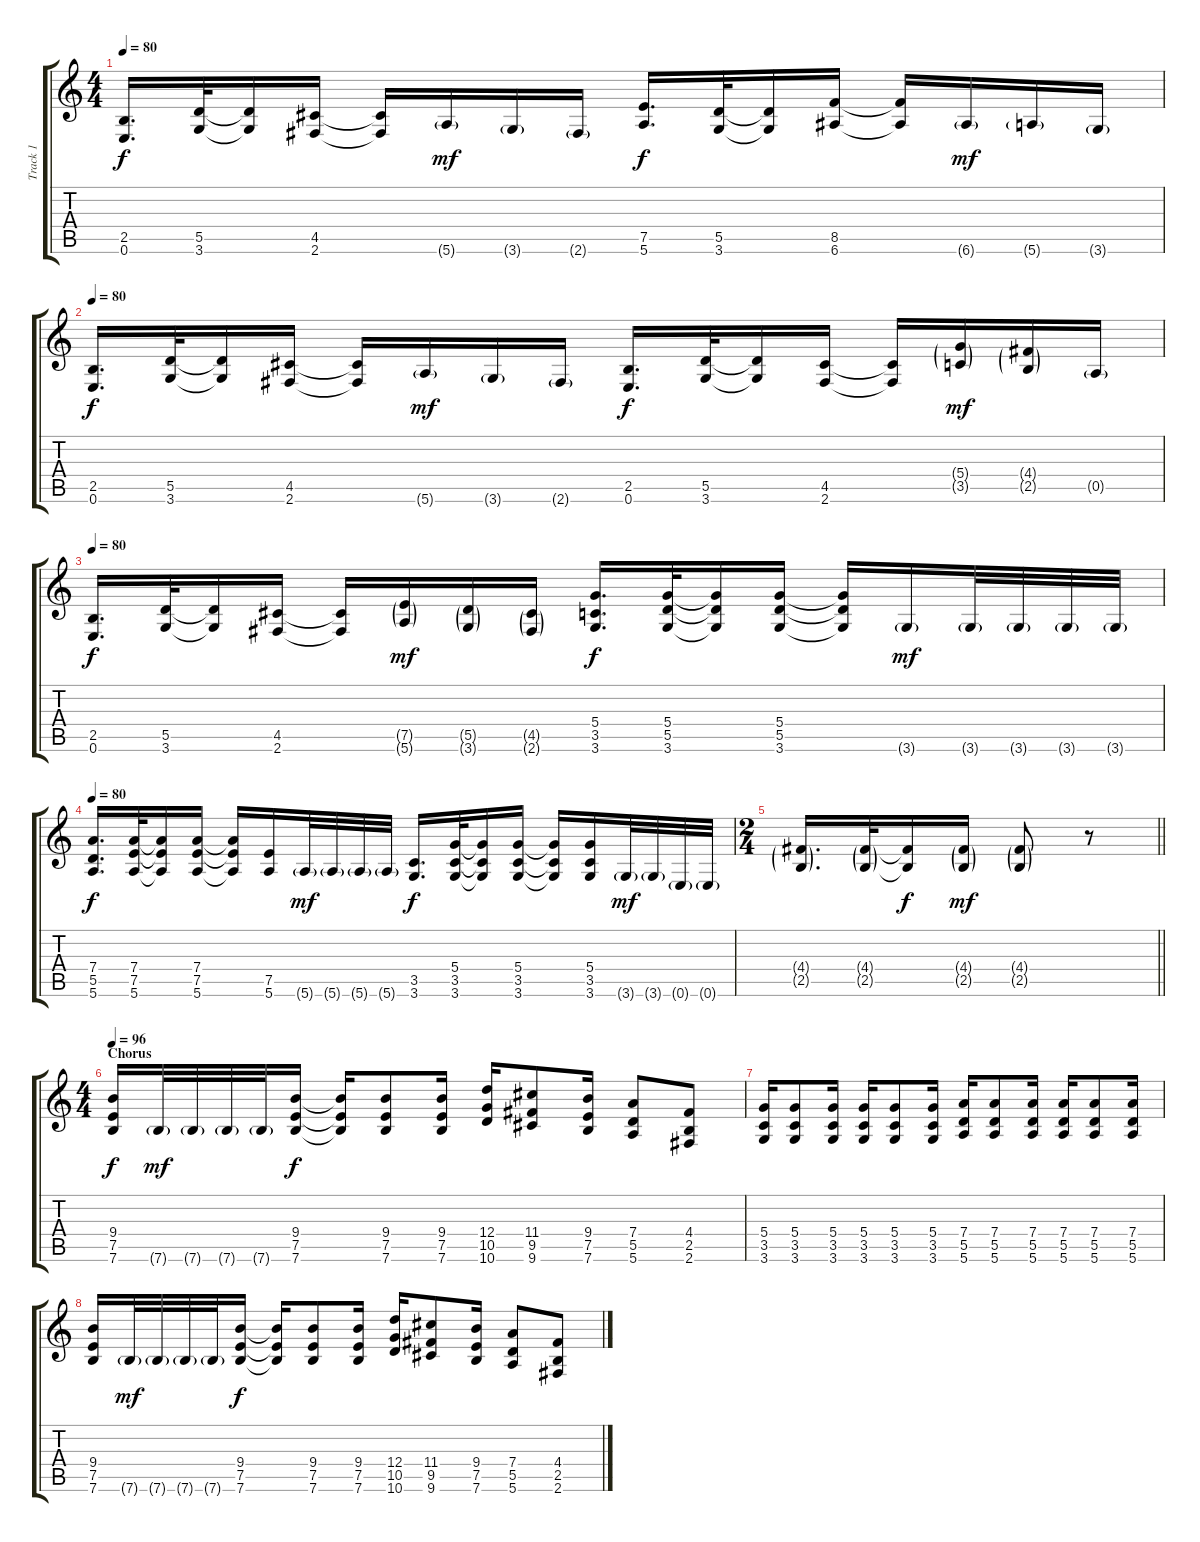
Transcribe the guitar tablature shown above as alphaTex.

\track ("Track 1" "Track 1") {instrument overdrivenguitar}
\staff {score tabs}
\tuning (E4 B3 G3 D3 A2 E2) {hide}
\ts (4 4)
\tempo 80
\clef g2
\ks c
(2.5 0.6).16{d dy f} (5.5 3.6).32 (5.5{t} 3.6{t}).16 (4.5 2.6).16 (4.5{t} 2.6{t}).16 5.6{g}.16{dy mf} 3.6{g}.16 2.6{g}.16 (7.5 5.6).16{d dy f} (5.5 3.6).32 (5.5{t} 3.6{t}).16 (8.5 6.6).16 (8.5{t} 6.6{t}).16 6.6{g}.16{dy mf} 5.6{g}.16 3.6{g}.16 |
\tempo 80
(2.5 0.6).16{d dy f} (5.5 3.6).32 (5.5{t} 3.6{t}).16 (4.5 2.6).16 (4.5{t} 2.6{t}).16 5.6{g}.16{dy mf} 3.6{g}.16 2.6{g}.16 (2.5 0.6).16{d dy f} (5.5 3.6).32 (5.5{t} 3.6{t}).16 (4.5 2.6).16 (4.5{t} 2.6{t}).16 (5.4{g} 3.5{g}).16{dy mf} (4.4{g} 2.5{g}).16 0.5{g}.16 |
\tempo 80
(2.5 0.6).16{d dy f} (5.5 3.6).32 (5.5{t} 3.6{t}).16 (4.5 2.6).16 (4.5{t} 2.6{t}).16 (7.5{g} 5.6{g}).16{dy mf} (5.5{g} 3.6{g}).16 (4.5{g} 2.6{g}).16 (5.4 3.5 3.6).16{d dy f} (5.4 5.5 3.6).32 (5.4{t} 5.5{t} 3.6{t}).16 (5.4 5.5 3.6).16 (5.4{t} 5.5{t} 3.6{t}).16 3.6{g}.16{dy mf} 3.6{g}.32 3.6{g}.32 3.6{g}.32 3.6{g}.32 |
\tempo 80
(7.4 5.5 5.6).16{d dy f} (7.4 7.5 5.6).32 (7.4{t} 7.5{t} 5.6{t}).16 (7.4 7.5 5.6).16 (7.4{t} 7.5{t} 5.6{t}).16 (7.5 5.6).16 5.6{g}.32{dy mf} 5.6{g}.32 5.6{g}.32 5.6{g}.32 (3.5 3.6).16{d dy f} (5.4 3.5 3.6).32 (5.4{t} 3.5{t} 3.6{t}).16 (5.4 3.5 3.6).16 (5.4{t} 3.5{t} 3.6{t}).16 (5.4 3.5 3.6).16 3.6{g}.32{dy mf} 3.6{g}.32 0.6{g}.32 0.6{g}.32 |
\ts (2 4)
\barLineRight lightlight
(4.4{g} 2.5{g}).16{d} (4.4{g} 2.5{g}).32 (4.4{t} 2.5{t}).16{dy f} (4.4{g} 2.5{g}).16{dy mf} (4.4{g} 2.5{g}).8 r.8 |
\ts (4 4)
\section ("" "Chorus")
\tempo 96
(9.4 7.5 7.6).16{dy f} 7.6{g}.32{dy mf} 7.6{g}.32 7.6{g}.32 7.6{g}.32 (9.4 7.5 7.6).16{dy f} (9.4{t} 7.5{t} 7.6{t}).16 (9.4 7.5 7.6).8 (9.4 7.5 7.6).16 (12.4 10.5 10.6).16 (11.4 9.5 9.6).8 (9.4 7.5 7.6).16 (7.4 5.5 5.6).8 (4.4 2.5 2.6).8 |
(5.4 3.5 3.6).16 (5.4 3.5 3.6).8 (5.4 3.5 3.6).16 (5.4 3.5 3.6).16 (5.4 3.5 3.6).8 (5.4 3.5 3.6).16 (7.4 5.5 5.6).16 (7.4 5.5 5.6).8 (7.4 5.5 5.6).16 (7.4 5.5 5.6).16 (7.4 5.5 5.6).8 (7.4 5.5 5.6).16 |
(9.4 7.5 7.6).16 7.6{g}.32{dy mf} 7.6{g}.32 7.6{g}.32 7.6{g}.32 (9.4 7.5 7.6).16{dy f} (9.4{t} 7.5{t} 7.6{t}).16 (9.4 7.5 7.6).8 (9.4 7.5 7.6).16 (12.4 10.5 10.6).16 (11.4 9.5 9.6).8 (9.4 7.5 7.6).16 (7.4 5.5 5.6).8 (4.4 2.5 2.6).8
